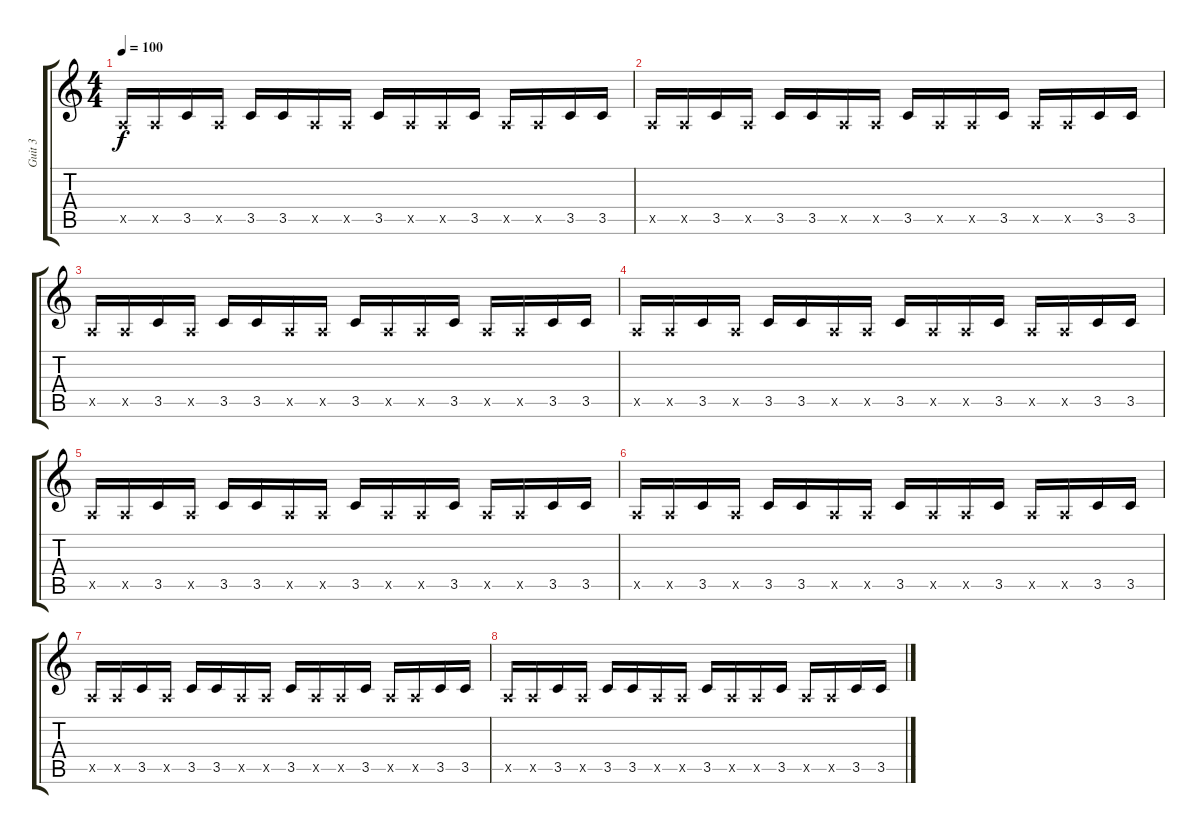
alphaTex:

\track ("Guit 3" "Guit 3") {instrument electricguitarclean}
\staff {score tabs}
\tuning (E4 B3 G3 D3 A2 E2) {hide}
\ts (4 4)
\tempo 100
\clef g2
\ks c
0.5{x}.16{dy f instrument electricguitarmuted} 0.5{x}.16 3.5.16 0.5{x}.16 3.5.16 3.5.16 0.5{x}.16 0.5{x}.16 3.5.16 0.5{x}.16 0.5{x}.16 3.5.16 0.5{x}.16 0.5{x}.16 3.5.16 3.5.16 |
0.5{x}.16{instrument electricguitarmuted} 0.5{x}.16 3.5.16 0.5{x}.16 3.5.16 3.5.16 0.5{x}.16 0.5{x}.16 3.5.16 0.5{x}.16 0.5{x}.16 3.5.16 0.5{x}.16 0.5{x}.16 3.5.16 3.5.16 |
0.5{x}.16{instrument electricguitarmuted} 0.5{x}.16 3.5.16 0.5{x}.16 3.5.16 3.5.16 0.5{x}.16 0.5{x}.16 3.5.16 0.5{x}.16 0.5{x}.16 3.5.16 0.5{x}.16 0.5{x}.16 3.5.16 3.5.16 |
0.5{x}.16{instrument electricguitarmuted} 0.5{x}.16 3.5.16 0.5{x}.16 3.5.16 3.5.16 0.5{x}.16 0.5{x}.16 3.5.16 0.5{x}.16 0.5{x}.16 3.5.16 0.5{x}.16 0.5{x}.16 3.5.16 3.5.16 |
0.5{x}.16{instrument electricguitarmuted} 0.5{x}.16 3.5.16 0.5{x}.16 3.5.16 3.5.16 0.5{x}.16 0.5{x}.16 3.5.16 0.5{x}.16 0.5{x}.16 3.5.16 0.5{x}.16 0.5{x}.16 3.5.16 3.5.16 |
0.5{x}.16{instrument electricguitarmuted} 0.5{x}.16 3.5.16 0.5{x}.16 3.5.16 3.5.16 0.5{x}.16 0.5{x}.16 3.5.16 0.5{x}.16 0.5{x}.16 3.5.16 0.5{x}.16 0.5{x}.16 3.5.16 3.5.16 |
0.5{x}.16{instrument electricguitarmuted} 0.5{x}.16 3.5.16 0.5{x}.16 3.5.16 3.5.16 0.5{x}.16 0.5{x}.16 3.5.16 0.5{x}.16 0.5{x}.16 3.5.16 0.5{x}.16 0.5{x}.16 3.5.16 3.5.16 |
0.5{x}.16{instrument electricguitarmuted} 0.5{x}.16 3.5.16 0.5{x}.16 3.5.16 3.5.16 0.5{x}.16 0.5{x}.16 3.5.16 0.5{x}.16 0.5{x}.16 3.5.16 0.5{x}.16 0.5{x}.16 3.5.16 3.5.16
